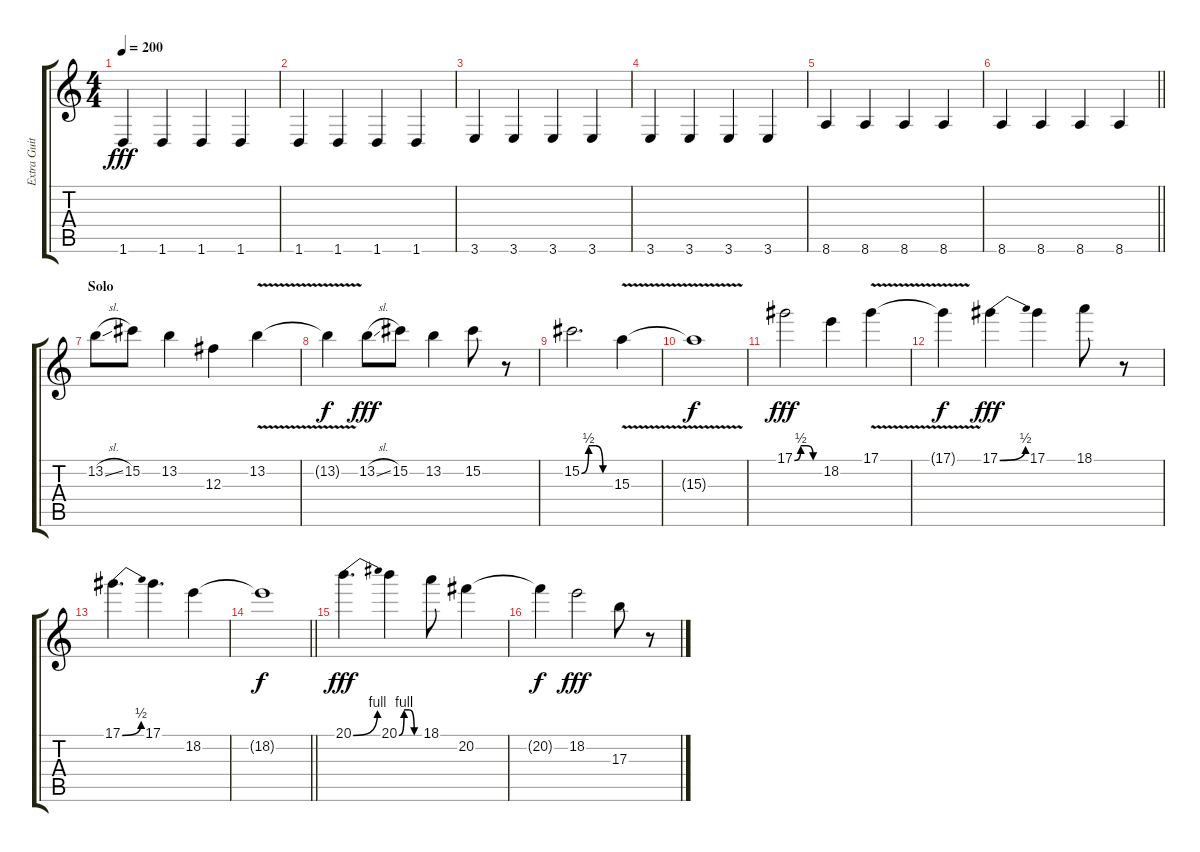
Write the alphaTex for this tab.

\track ("Extra Guitar" "Extra Guit") {instrument distortionguitar}
\staff {score tabs}
\tuning (Eb4 Bb3 Gb3 Db3 Ab2 Db2) {hide}
\ts (4 4)
\tempo 200
\clef g2
\ks c
1.6.4{dy fff} 1.6.4 1.6.4 1.6.4 |
1.6.4 1.6.4 1.6.4 1.6.4 |
3.6.4 3.6.4 3.6.4 3.6.4 |
3.6.4 3.6.4 3.6.4 3.6.4 |
8.6.4 8.6.4 8.6.4 8.6.4 |
\barLineRight lightlight
8.6.4 8.6.4 8.6.4 8.6.4 |
\section ("" "Solo")
13.2{sl}.8 15.2.8 13.2.4 12.3.4 13.2{v}.4 |
13.2{v t}.4{dy f} 13.2{sl}.8{dy fff} 15.2.8 13.2.4 15.2.8 r.8 |
15.2{be (custom 0 0 15 2 30 2 45 0 60 0)}.2{d} 15.3{v}.4 |
15.3{v t}.1{dy f} |
17.1{be (custom 0 0 15 2 30 2 45 0 60 0)}.2{dy fff} 18.2.4 17.1{v}.4 |
17.1{v t}.4{dy f} 17.1{be (bend 0 0 60 2)}.4{dy fff} 17.1.4 18.1.8 r.8 |
17.1{be (bend 0 0 60 2)}.4{d} 17.1.4{d} 18.2.4 |
\barLineRight lightlight
18.2{t}.1{dy f} |
20.1{be (bend 0 0 60 4)}.4{d dy fff} 20.1{be (custom 0 0 15 4 30 4 45 0 60 0)}.4 18.1.8 20.2.4 |
20.2{t}.4{dy f} 18.2.2{dy fff} 17.3.8 r.8
